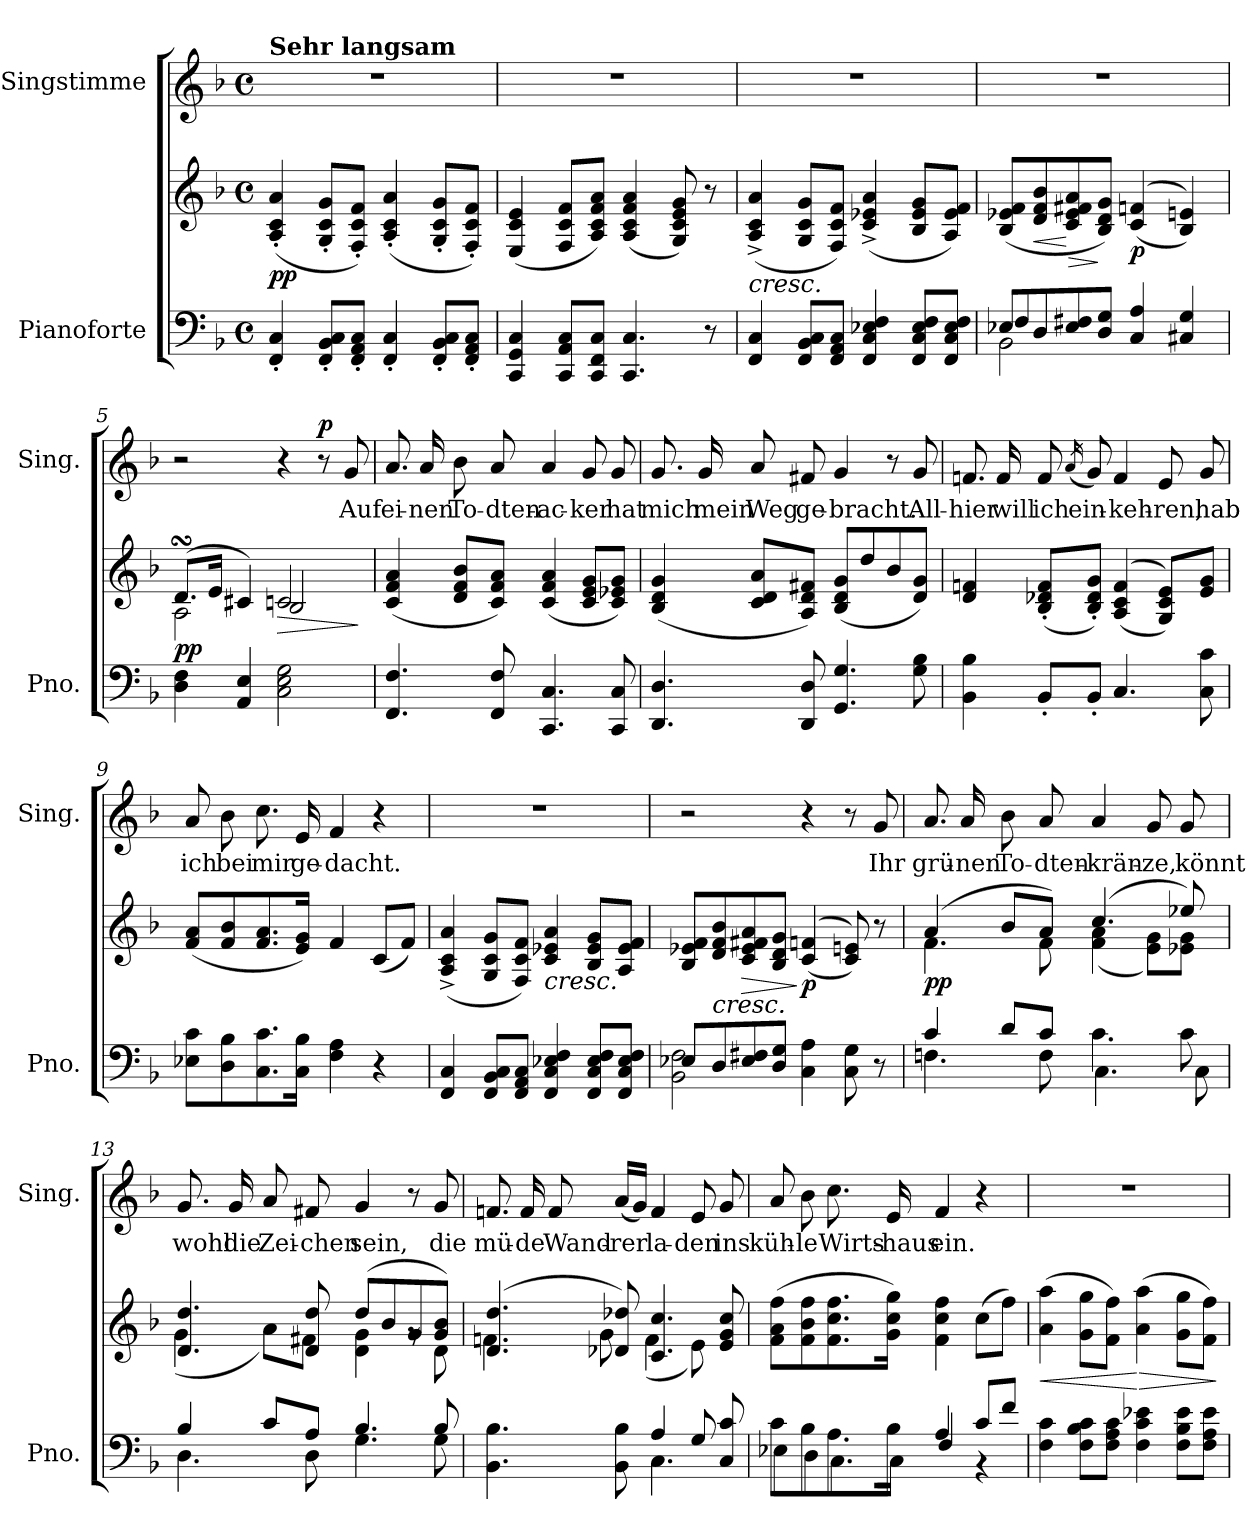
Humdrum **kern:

**kern	**kern	**dynam	**kern	**text	**dynam
*part2	*part2	*part2	*part1	*part1	*part1
*staff3	*staff2	*staff2/3	*staff1	*staff1	*staff1
*I"Pianoforte	*	*	*I"Singstimme	*	*
*I'Pno.	*	*	*I'Sing.	*	*
*clefF4	*clefG2	*	*clefG2	*	*
*k[b-]	*k[b-]	*	*k[b-]	*	*
*M4/4	*M4/4	*	*M4/4	*	*
*met(c)	*met(c)	*	*met(c)	*	*
*MM30	*MM30	*	*MM30	*	*
=1	=1	=1	=1	=1	=1
!	!	!	!LO:TX:B:t=Sehr langsam	!	!
!	!	!LO:DY:b	!	!	!
4FF/' 4C/'	(<4A/' 4c/' 4a/'	pp	1r	.	.
8FF/' 8BB-/' 8C/'L	8G/' 8c/' 8g/'L	.	.	.	.
8FF/' 8AA/' 8C/'J	8F/' 8c/' 8f/'J)	.	.	.	.
4FF/' 4C/'	(<4A/' 4c/' 4a/'	.	.	.	.
8FF/' 8BB-/' 8C/'L	8G/' 8c/' 8g/'L	.	.	.	.
8FF/' 8AA/' 8C/'J	8F/' 8c/' 8f/'J)	.	.	.	.
=2	=2	=2	=2	=2	=2
4CC/ 4GG/ 4C/	(<4E/ 4c/ 4e/	.	1r	.	.
8CC/ 8AA/ 8C/L	8F/ 8c/ 8f/L	.	.	.	.
8CC/ 8FF/ 8C/J	8A/ 8c/ 8f/ 8a/J)	.	.	.	.
4.CC/ 4.C/	(<4A/ 4c/ 4f/ 4a/	.	.	.	.
.	8G/ 8c/ 8e/ 8g/)	.	.	.	.
8r	8r	.	.	.	.
=3	=3	=3	=3	=3	=3
!	!LO:TX:b:i:t=cresc.	!	!	!	!
4FF/ 4C/	(<4A/^ 4c/^ 4a/^	.	1r	.	.
8FF/ 8BB-/ 8C/L	8G/ 8c/ 8g/L	.	.	.	.
8FF/ 8AA/ 8C/J	8F/ 8c/ 8f/J)	.	.	.	.
4FF/ 4C/ 4E-X/ 4F/	(<4c/^ 4e-X/^ 4a/^	.	.	.	.
8FF/ 8C/ 8E-/ 8F/L	8B-/ 8e-/ 8g/L	.	.	.	.
8FF/ 8C/ 8E-/ 8F/J	8A/ 8e-/ 8f/J)	.	.	.	.
=4	=4	=4	=4	=4	=4
*^	*	*	*	*	*
*	*^	*	*	*	*	*
8E-X/L	2BB-\	4F/	(<8B-/ 8e-X/ 8f/L	.	1r	.	.
!	!	!	!	!LO:HP:b	!	!	!
8D/	.	.	8d/ 8f/ 8b-/	<	.	.	.
!	!	!	!	!LO:HP:n=1:b	!	!	!
8E-/ 8F#X/	.	4ryy	8c/ 8e-/ 8f#X/ 8a/	[ >	.	.	.
8D/ 8G/J	.	.	8B-/ 8d/ 8g/J)	]	.	.	.
!	!	!	!	!LO:DY:b	!	!	!
4C/ 4A/	2ryy	2ryy	(<(<4c/ 4fn/	p	.	.	.
4C#X/ 4G/	.	.	4B-/ 4en/))	.	.	.	.
*v	*v	*v	*	*	*	*	*
!!LO:LB:g=z
=5	=5	=5	=5	=5	=5
*	*^	*	*	*	*
!	!	!	!LO:DY:a=2	!	!	!
4D\ 4F\	(>8.dsSSS/L	2A\	pp	2r	.	.
.	16e/Jk	.	.	.	.	.
4AA/ 4E/	4c#X/)	.	.	.	.	.
!	!	!	!LO:HP:b	!	!	!
2C\ 2E\ 2G\	2cn/	2B-/	>	4r	.	.
!	!	!	!	!	!	!LO:DY:a
.	.	.	.	8r	.	p
!	!	!	!	!	!LO:LY:b	!
.	.	.	.	8g/	Auf	.
*	*v	*v	*	*	*	*
.	.	]	.	.	.
=6	=6	=6	=6	=6	=6
!	!	!	!	!LO:LY:b	!
4.FF/ 4.F/	(<4c/ 4f/ 4a/	.	8.a/	ei-	.
!	!	!	!	!LO:LY:b	!
.	.	.	16a/	-nen	.
!	!	!	!	!LO:LY:b	!
.	8d/ 8f/ 8b-/L	.	8b-\	To-	.
!	!	!	!	!LO:LY:b	!
8FF/ 8F/	8c/ 8f/ 8a/J)	.	8a/	-dten-	.
!	!	!	!	!LO:LY:b	!
4.CC/ 4.C/	(<4c/ 4f/ 4a/	.	4a/	-ac-	.
!	!	!	!	!LO:LY:b	!
.	8c/ 8e/ 8g/L	.	8g/	-ker	.
!	!	!	!	!LO:LY:b	!
8CC/ 8C/	8c/ 8e-X/ 8g/J)	.	8g/	hat	.
=7	=7	=7	=7	=7	=7
!	!	!	!	!LO:LY:b	!
4.DD/ 4.D/	(<4B-/ 4d/ 4g/	.	8.g/	mich	.
!	!	!	!	!LO:LY:b	!
.	.	.	16g/	mein	.
!	!	!	!	!LO:LY:b	!
.	8c/ 8d/ 8a/L	.	8a/	Weg	.
!	!	!	!	!LO:LY:b	!
8DD/ 8D/	8A/ 8d/ 8f#X/J)	.	8f#X/	ge-	.
!	!	!	!	!LO:LY:b	!
4.GG/ 4.G/	(<8B-/ 8d/ 8g/L	.	4g/	-bracht.	.
.	8dd/	.	.	.	.
.	8b-/	.	8r	.	.
!	!	!	!	!LO:LY:b	!
8G\ 8B-\	8d/ 8g/J)	.	8g/	All-	.
!!LO:LB:g=z
=8	=8	=8	=8	=8	=8
!	!	!	!	!LO:LY:b	!
4BB-\ 4B-\	4d/ 4fn/	.	8.fn/	-hier	.
!	!	!	!	!LO:LY:b	!
.	.	.	16f/	will	.
!	!	!	!	!LO:LY:b	!
8BB-'/L	(<8B-/' 8d-X/' 8f/'L	.	8f/	ich	.
.	.	.	(<16qa/	.	.
!	!	!	!	!LO:LY:b	!
8BB-'/J	8B-/' 8d-/' 8g/'J)	.	8g/)	ein-	.
!	!	!	!	!LO:LY:b	!
4.C/	(>(<4A/ 4c/ 4f/	.	4f/	-keh-	.
!	!	!	!	!LO:LY:b	!
.	8G/ 8c/ 8e/L))	.	8e/	-ren,	.
!	!	!	!	!LO:LY:b	!
8C\ 8c\	8e/ 8g/J	.	8g/	hab	.
=9	=9	=9	=9	=9	=9
!	!	!	!	!LO:LY:b	!
8E-X\ 8c\L	(<8f/ 8a/L	.	8a/	ich	.
!	!	!	!	!LO:LY:b	!
8D\ 8B-\	8f/ 8b-/	.	8b-\	bei	.
!	!	!	!	!LO:LY:b	!
8.C\ 8.c\	8.f/ 8.a/	.	8.cc\	mir	.
!	!	!	!	!LO:LY:b	!
16C\ 16B-\Jk	16e/ 16g/Jk)	.	16e/	ge-	.
!	!	!	!	!LO:LY:b	!
4F\ 4A\	4f/	.	4f/	-dacht.	.
4r	(<8c/L	.	4r	.	.
.	8f/J)	.	.	.	.
=10	=10	=10	=10	=10	=10
4FF/ 4C/	(<4A/^ 4c/^ 4a/^	.	1r	.	.
8FF/ 8BB-/ 8C/L	8G/ 8c/ 8g/L	.	.	.	.
8FF/ 8AA/ 8C/J	8F/ 8c/ 8f/J)	.	.	.	.
!	!LO:TX:b:i:t=cresc.	!	!	!	!
4FF/ 4C/ 4E-X/ 4F/	4c/ 4e-X/ 4a/	.	.	.	.
8FF/ 8C/ 8E-/ 8F/L	8B-/ 8e-/ 8g/L	.	.	.	.
8FF/ 8C/ 8E-/ 8F/J	8A/ 8e-/ 8f/J	.	.	.	.
=11	=11	=11	=11	=11	=11
*^	*	*	*	*	*
8E-X/L	2BB-\ 2F\	8B-/ 8e-X/ 8f/L	.	2r	.	.
!	!	!	!LO:HP:b	!	!	!
8D/	.	8d/ 8f/ 8b-/	<	.	.	.
!	!	!	!LO:HP:b	!	!	!
8E-/ 8F#X/	.	8c/ 8e-/ 8f#X/ 8a/	>	.	.	.
8D/ 8G/J	.	8B-/ 8d/ 8g/J	.	.	.	.
!	!	!	!LO:DY:n=1:b	!	!	!
4C\ 4A\	2ryy	(<(<4c/ 4fn/	[ ] p	4r	.	.
8C\ 8G\	.	8c/ 8en/))	.	8r	.	.
!	!	!	!	!	!LO:LY:b	!
8r	.	8r	.	8g/	Ihr	.
!!LO:PB:g=z
=12	=12	=12	=12	=12	=12	=12
*	*	*^	*	*	*	*
!	!	!	!	!LO:DY:b	!	!LO:LY:b	!
4c/	4.Fn\	(>4a/	4.f\	pp	8.a/	grü-	.
!	!	!	!	!	!	!LO:LY:b	!
.	.	.	.	.	16a/	-nen	.
!	!	!	!	!	!	!LO:LY:b	!
8d/L	.	8b-/L	.	.	8b-\	To-	.
!	!	!	!	!	!	!LO:LY:b	!
8c/J	8F\	8a/J)	8f\	.	8a/	-dten-	.
!	!	!	!	!	!	!LO:LY:b	!
4.c\	4.C\	(>4.cc/	(<4f\ 4a\	.	4a/	-krän-	.
!	!	!	!	!	!	!LO:LY:b	!
.	.	.	8e\ 8g\L)	.	8g/	-ze,	.
!	!	!	!	!	!	!LO:LY:b	!
8c\	8C\	8ee-X/)	8e-X\ 8g\J	.	8g/	könnt	.
=13	=13	=13	=13	=13	=13	=13	=13
!	!	!	!	!	!	!LO:LY:b	!
4B-/	4.D\	4.d/ 4.dd/	(<4g\	.	8.g/	wohl	.
!	!	!	!	!	!	!LO:LY:b	!
.	.	.	.	.	16g/	die	.
!	!	!	!	!	!	!LO:LY:b	!
8c/L	.	.	8a\L)	.	8a/	Zei-	.
!	!	!	!	!	!	!LO:LY:b	!
8A/J	8D\	8d/ 8dd/	8f#X\J	.	8f#X/	-chen	.
!	!	!	!	!	!	!LO:LY:b	!
4.B-/	4.G\	(>8dd/L	4d\ 4g\	.	4g/	sein,	.
.	.	8b-/	.	.	.	.	.
.	.	8g/	8rg	.	8r	.	.
!	!	!	!	!	!	!LO:LY:b	!
8B-/	8G\	8g/ 8b-/J)	8d\	.	8g/	die	.
=14	=14	=14	=14	=14	=14	=14	=14
!	!	!	!	!	!	!LO:LY:b	!
4.BB-\ 4.B-\	4.ryy	(>4.d/ 4.dd/	4.fn\	.	8.fn/	mü-	.
!	!	!	!	!	!	!LO:LY:b	!
.	.	.	.	.	16f/	-de	.
!	!	!	!	!	!	!LO:LY:b	!
.	.	.	.	.	8f/	Wand-	.
!	!	!	!	!	!	!LO:LY:b	!
8BB-\ 8B-\	8ryy	8d-X/ 8dd-X/)	8g\	.	(<16a/LL	-rer	.
.	.	.	.	.	16g/JJ)	.	.
!	!	!	!	!	!	!LO:LY:b	!
4A/	4.C\	4.c/ 4.cc/	(<4f\	.	4f/	la-	.
!	!	!	!	!	!	!LO:LY:b	!
8G/	.	.	8e\)	.	8e/	-den	.
!	!	!	!	!	!	!LO:LY:b	!
8C/ 8c/	8ryy	8e/ 8g/ 8cc/	8ryy	.	8g/	ins	.
!!LO:LB:g=z
=15	=15	=15	=15	=15	=15	=15	=15
!	!	!	!	!	!	!LO:LY:b	!
*	*	*v	*v	*	*	*	*
8c\L	8E-X\L	(>8f\ 8a\ 8ff\L	.	8a/	küh-	.
!	!	!	!	!	!LO:LY:b	!
8B-\	8D\	8f\ 8b-\ 8ff\	.	8b-\	-le	.
!	!	!	!	!	!LO:LY:b	!
8.A\	8.C\	8.f\ 8.cc\ 8.ff\	.	8.cc\	Wirts-	.
!	!	!	!	!	!LO:LY:b	!
16B-\Jk	16C\Jk	16g\ 16cc\ 16gg\Jk)	.	16e/	-haus	.
!	!	!	!	!	!LO:LY:b	!
4A/	4F/	4f\ 4cc\ 4ff\	.	4f/	ein.	.
8c/L	4r	(>8cc\L	.	4r	.	.
8f/J	.	8ff\J)	.	.	.	.
*v	*v	*	*	*	*	*
=16	=16	=16	=16	=16	=16
!	!	!LO:HP:b	!	!	!
4F\ 4c\	(>4a\ 4aa\	<	1r	.	.
8F\ 8B-\ 8c\L	8g\ 8gg\L	.	.	.	.
8F\ 8A\ 8c\J	8f\ 8ff\J)	.	.	.	.
!	!	!LO:HP:n=1:b	!	!	!
4F\ 4c\ 4e-X\	(>4a\ 4aa\	[ >	.	.	.
8F\ 8B-\ 8e-\L	8g\ 8gg\L	.	.	.	.
8F\ 8A\ 8e-\J	8f\ 8ff\J)	.	.	.	.
.	.	]	.	.	.
=	=	=	=	=	=
*-	*-	*-	*-	*-	*-
